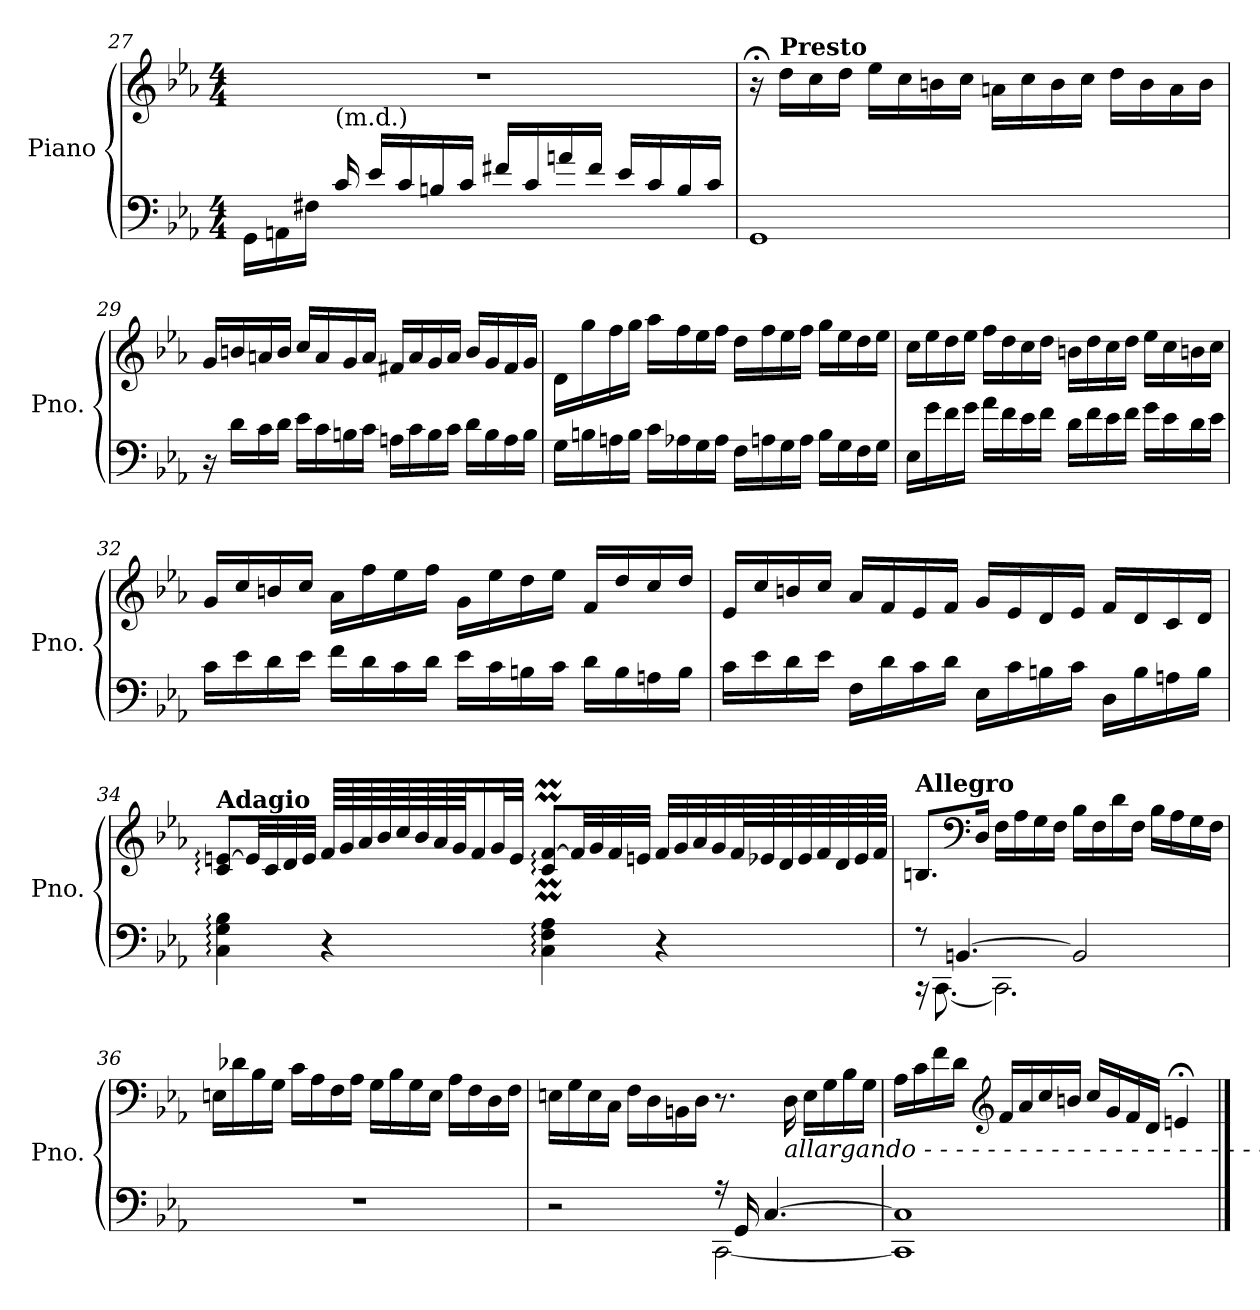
**kern	**kern
*part1	*part1
*staff2	*staff1
*I"Piano	*
*I'Pno.	*
!!LO:LB:g=z
*clefF4	*clefG2
*k[b-e-a-]	*k[b-e-a-]
*M4/4	*M4/4
=27	=27
16GG<\LL	1r
16AAn<\	.
16F#X<\JJ	.
!LO:TX:a:t=(m.d.)	!
16c</	.
16e-</LL	.
16c</	.
16Bn</	.
16c</JJ	.
16f#X</LL	.
16c</	.
16an</	.
16f#</JJ	.
16e-</LL	.
16c</	.
16B</	.
16c/JJ	.
=28	=28
1GG	16r;<
*	*MM120
!	!LO:TX:B:t=Presto
.	16dd\LL
.	16cc\
.	16dd\JJ
.	16ee-\LL
.	16cc\
.	16bn\
.	16cc\JJ
.	16an\LL
.	16cc\
.	16b\
.	16cc\JJ
.	16dd\LL
.	16b\
.	16a\
.	16b\JJ
!!LO:LB:g=z
=29	=29
16r	16g/LL
16d<\LL	16bn/
16c<\	16an/
16d<\JJ	16b/JJ
16e-<\LL	16cc/LL
16c<\	16a/
16Bn<\	16g/
16c<\JJ	16a/JJ
16An<\LL	16f#X/LL
16c\	16a/
16B\	16g/
16c\JJ	16a/JJ
16d<\LL	16b/LL
16B<\	16g/
16A\	16f#/
16B\JJ	16g/JJ
=30	=30
16G<\LL	16d\LL
16Bn\	16gg\
16An\	16ff\
16B\JJ	16gg\JJ
16c<\LL	16aa-\LL
16A-X<\	16ff\
16G\	16ee-\
16A-\JJ	16ff\JJ
16F<\LL	16dd\LL
16An<\	16ff\
16G\	16ee-\
16A\JJ	16ff\JJ
16B<\LL	16gg\LL
16G<\	16ee-\
16F\	16dd\
16G\JJ	16ee-\JJ
!!LO:PB:g=z
=31	=31
16E-<\LL	16cc\LL
16g<\	16ee-\
16f<\	16dd\
16g<\JJ	16ee-\JJ
16a-<\LL	16ff\LL
16f<\	16dd\
16e-<\	16cc\
16f<\JJ	16dd\JJ
16d<\LL	16bn\LL
16f\	16dd\
16e-\	16cc\
16f\JJ	16dd\JJ
16g\LL	16ee-\LL
16e-<\	16cc\
16d\	16bn\
16e-\JJ	16cc\JJ
=32	=32
16c<\LL	16g/LL
16e-\	16cc/
16d\	16bn/
16e-\JJ	16cc/JJ
16f<\LL	16a-\LL
16d<\	16ff\
16c\	16ee-\
16d\JJ	16ff\JJ
16e-<\LL	16g\LL
16c<\	16ee-\
16Bn\	16dd\
16c\JJ	16ee-\JJ
16d<\LL	16f/LL
16B<\	16dd/
16An<\	16cc/
16B\JJ	16dd/JJ
!!LO:LB:g=z
=33	=33
16c<\LL	16e-/LL
16e-<\	16cc/
16d<\	16bn/
16e-\JJ	16cc/JJ
16F<\LL	16a-/LL
16d<\	16f/
16c<\	16e-/
16d\JJ	16f/JJ
16E-<\LL	16g/LL
16c<\	16e-/
16Bn<\	16d/
16c\JJ	16e-/JJ
16D<\LL	16f/LL
16B<\	16d/
16An<\	16c/
16B\JJ	16d/JJ
!!LO:LB:g=z
=34	=34
*	*MM30
!	!LO:TX:B:t=Adagio
4C\: 4G\: 4B-\:	8c/: [8en/:L
.	32e/LL]
.	32c/
.	32d/
.	32e/JJJ
4r	64f/LLLL
.	64g/
.	64a-/
.	64b-/
.	64cc/
.	64b-/
.	64a-/
.	64g/JJ
.	16f/
.	32g/L
.	32e/JJJ
4C\: 4F\: 4A-\:	8c/:M [8f/:ML
.	32f/LL]
.	32g/
.	32f/
.	32en/JJJ
4r	32f/LLL
.	32g/
.	32a-/
.	32g/
.	64f/L
.	64e-X/
.	64d/
.	64e-/
.	64f/
.	64d/
.	64e-/
.	64f/JJJJ
!!LO:LB:g=z
=35	=35
*	*MM108
*^	*
!	!	!LO:TX:B:t=Allegro
8r	16r	8.Bn/L
.	[8.CC<\	.
[4.BBn/	.	.
*	*	*clefF4
.	.	16D/Jk
.	2.CC\]	16F\LL
.	.	16A-\
.	.	16G\
.	.	16F\JJ
2BB/]	.	16B\LL
.	.	16F\
.	.	16d\
.	.	16F\JJ
.	.	16B\LL
.	.	16A-\
.	.	16G\
.	.	16F\JJ
*v	*v	*
=36	=36
1r	16En\LL
.	16d-X\
.	16B-\
.	16G\JJ
.	16c\LL
.	16A-\
.	16F\
.	16A-\JJ
.	16G\LL
.	16B-\
.	16G\
.	16E\JJ
.	16A-\LL
.	16F\
.	16D\
.	16F\JJ
!!LO:LB:g=z
=37	=37
*^	*
2r	2ryy	16En\LL
.	.	16G\
.	.	16E\
.	.	16C\JJ
.	.	16F\LL
.	.	16D\
.	.	16BBn\
.	.	16D\JJ
16r	[2CC\	8.r
16GG/	.	.
[4.C/	.	.
!	!	!LO:TX:b:i:t=allargando - - - - - - - - - - - - - - - - - - - - - - - - - - - - - - - - - - - - - -
.	.	16D\
.	.	16E\LL
.	.	16G\
.	.	16B-\
.	.	16G\JJ
*v	*v	*
=38	=38
1CC] 1C]	16A-\LL
.	16c\
.	16f\
.	16d\JJ
*	*clefG2
.	16f/LL
.	16a-/
.	16cc/
.	16bn/JJ
.	16cc/LL
.	16g/
.	16f/
.	16d/JJ
.	4en;</
==	==
*-	*-
